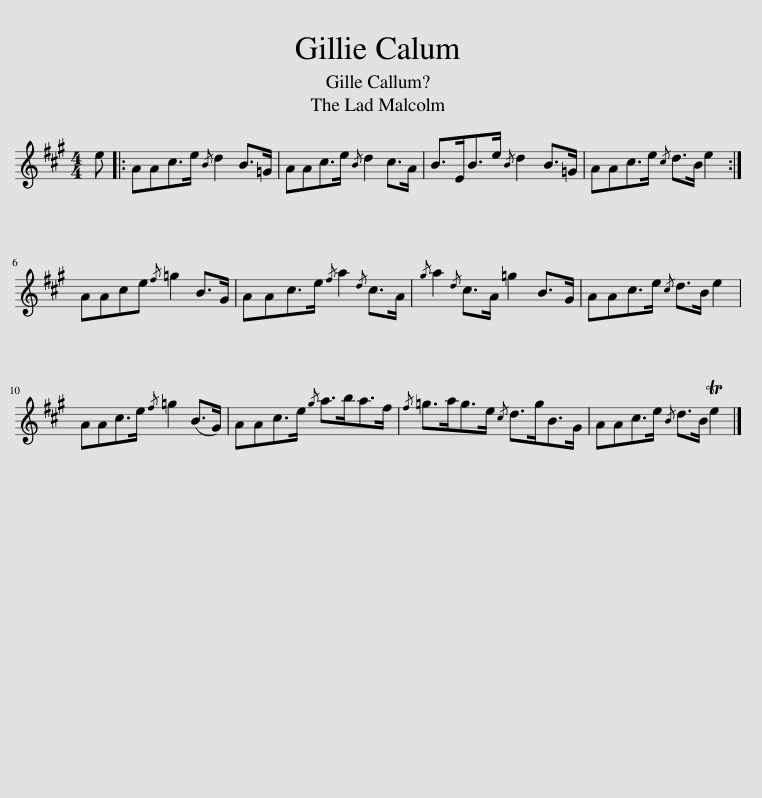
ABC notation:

X:1
L:1/8
M:4/4
I:linebreak $
K:A
V:1 treble
V:1
 e |: AAc>e{/B} d2 B>=G | AAc>e{/B} d2 c>A | B>EB>e{/B} d2 B>=G | AAc>e{/c} d>B e2 :|$ %5
 AAce{/f} =g2 B>G | AAc>e{/f} a2{/d} c>A |{/g} a2{/d} c>A =g2 B>G | AAc>e{/c} d>B e2 |$ AAc>e{/f} =g2 (B>G) | %10
 AAc>e{/g} a>ba>f |{/f} =g>ag>e{/c} d>gB>G | AAc>e{/B} d>B Te2 |] %13
